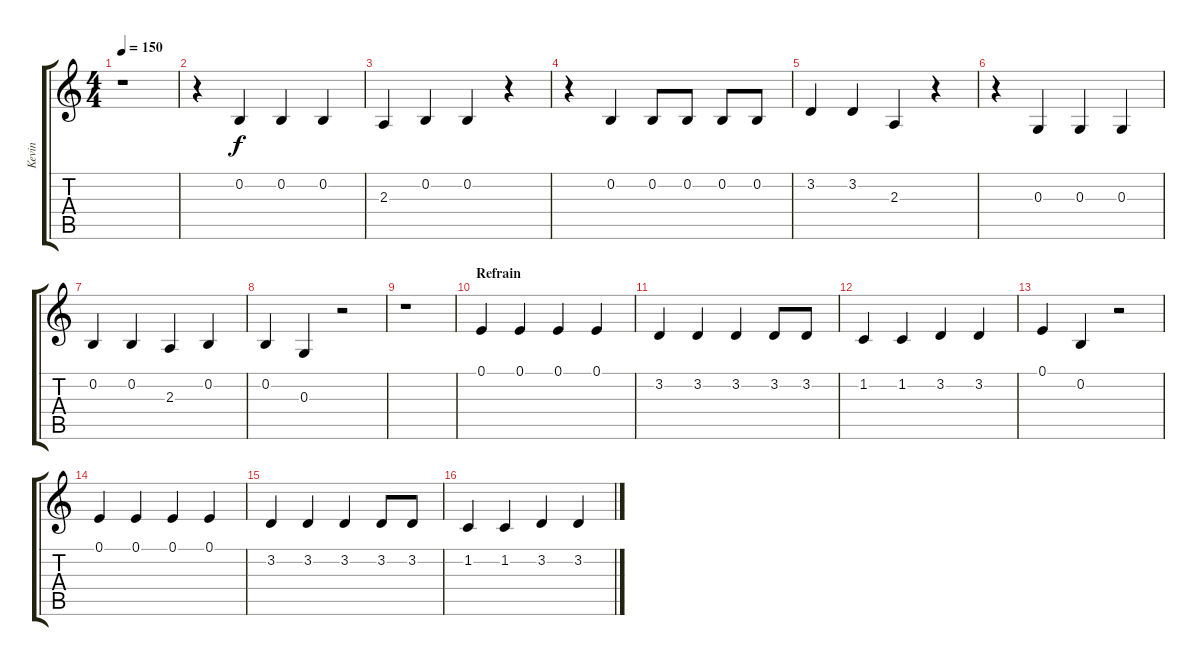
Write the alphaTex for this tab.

\track ("Kevin" "Kevin") {instrument tenorsax}
\staff {score tabs}
\tuning (E4 B3 G3 D3 A2 E2) {hide}
\ts (4 4)
\tempo 150
\clef g2
\ks c
r.1{dy f} |
r.4 0.2.4 0.2.4 0.2.4 |
2.3.4 0.2.4 0.2.4 r.4 |
r.4 0.2.4 0.2.8 0.2.8 0.2.8 0.2.8 |
3.2.4 3.2.4 2.3.4 r.4 |
r.4 0.3.4 0.3.4 0.3.4 |
0.2.4 0.2.4 2.3.4 0.2.4 |
0.2.4 0.3.4 r.2 |
r.1 |
\section ("" "Refrain")
0.1.4 0.1.4 0.1.4 0.1.4 |
3.2.4 3.2.4 3.2.4 3.2.8 3.2.8 |
1.2.4 1.2.4 3.2.4 3.2.4 |
0.1.4 0.2.4 r.2 |
0.1.4 0.1.4 0.1.4 0.1.4 |
3.2.4 3.2.4 3.2.4 3.2.8 3.2.8 |
1.2.4 1.2.4 3.2.4 3.2.4
